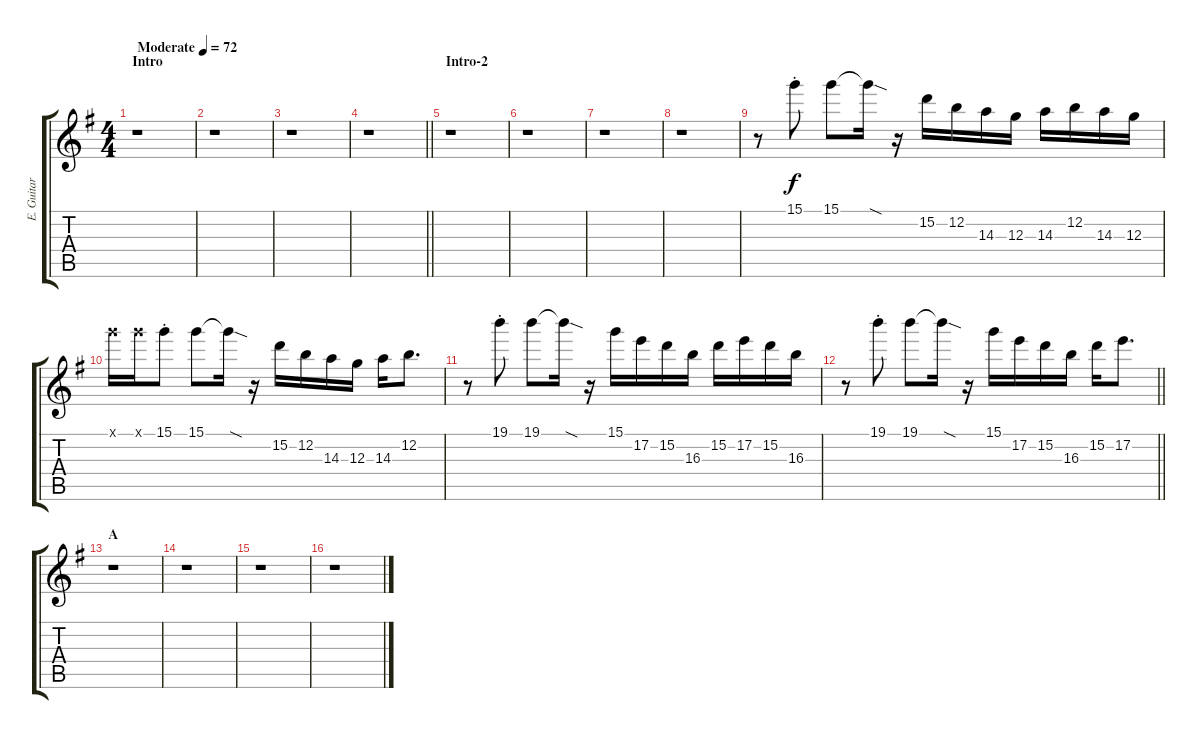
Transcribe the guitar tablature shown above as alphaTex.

\track ("E. Guitar III" "E. Guitar ") {instrument overdrivenguitar}
\staff {score tabs}
\tuning (E4 B3 G3 D3 A2 E2) {hide}
\ts (4 4)
\section ("" "Intro")
\tempo (72 "Moderate")
\clef g2
\ks g
r.1{dy f instrument overdrivenguitar} |
r.1 |
r.1 |
\barLineRight lightlight
r.1 |
\section ("" "Intro-2")
r.1 |
r.1 |
r.1 |
r.1 |
r.8 15.1{st}.8 15.1.8 15.1{sod t}.16 r.16 15.2.16 12.2.16 14.3.16 12.3.16 14.3.16 12.2.16 14.3.16 12.3.16 |
15.1{x}.16 15.1{x}.16 15.1{st}.8 15.1.8 15.1{sod t}.16 r.16 15.2.16 12.2.16 14.3.16 12.3.16 14.3.16 12.2.8{d} |
r.8 19.1{st}.8 19.1.8 19.1{sod t}.16 r.16 15.1.16 17.2.16 15.2.16 16.3.16 15.2.16 17.2.16 15.2.16 16.3.16 |
\barLineRight lightlight
r.8 19.1{st}.8 19.1.8 19.1{sod t}.16 r.16 15.1.16 17.2.16 15.2.16 16.3.16 15.2.16 17.2.8{d} |
\section ("" "A")
r.1 |
r.1 |
r.1 |
r.1
